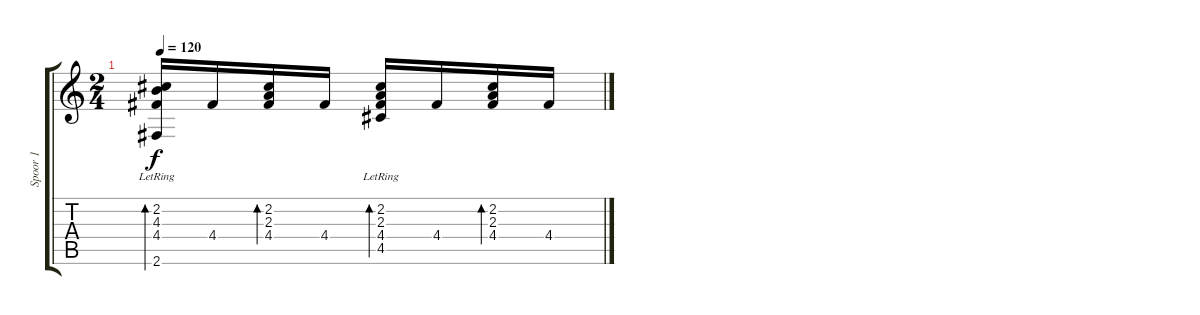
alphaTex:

\track ("Spoor 1" "Spoor 1") {instrument acousticguitarnylon}
\staff {score tabs}
\tuning (E4 B3 G3 D3 A2 E2) {hide}
\ts (2 4)
\tempo 120
\clef g2
\ks c
(2.2 4.3 4.4 2.6{lr}).16{bd 480 dy f} 4.4.16 (2.2 2.3 4.4).16{bd 480} 4.4.16 (2.2 2.3 4.4 4.5{lr}).16{bd 480} 4.4.16 (2.2 2.3 4.4).16{bd 480} 4.4.16
